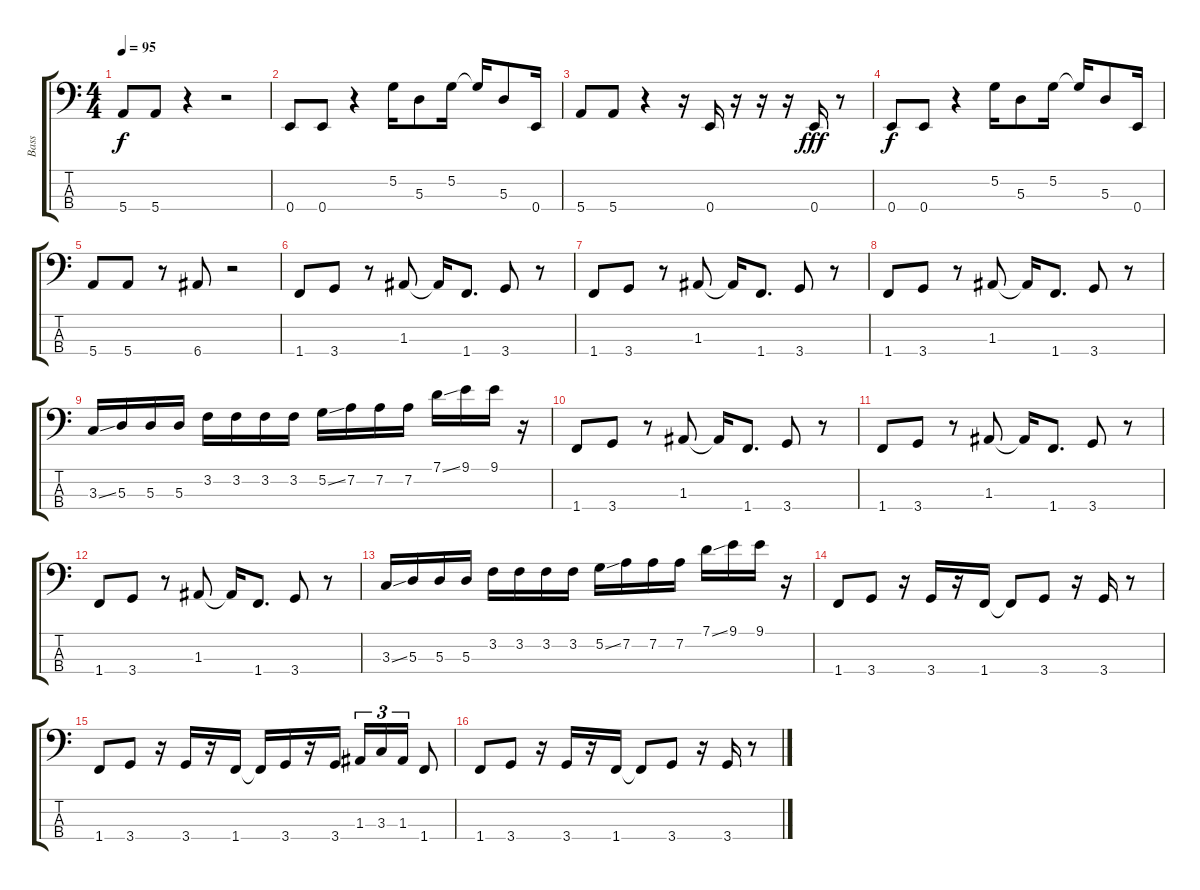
\track ("Bass" "Bass") {instrument electricbassfinger}
\staff {score tabs}
\tuning (G2 D2 A1 E1) {hide}
\ts (4 4)
\tempo 95
\clef f4
\ks c
5.4.8{dy f} 5.4.8 r.4 r.2 |
0.4.8 0.4.8 r.4 5.2.16 5.3.8 5.2.16 5.2{t}.16 5.3.8 0.4.16 |
5.4.8 5.4.8 r.4 r.16 0.4.16 r.16 r.16 r.16 0.4.16{dy fff} r.8 |
0.4.8{dy f} 0.4.8 r.4 5.2.16 5.3.8 5.2.16 5.2{t}.16 5.3.8 0.4.16 |
5.4.8 5.4.8 r.8 6.4.8 r.2 |
1.4.8 3.4.8 r.8 1.3.8 1.3{t}.16 1.4.8{d} 3.4.8 r.8 |
1.4.8 3.4.8 r.8 1.3.8 1.3{t}.16 1.4.8{d} 3.4.8 r.8 |
1.4.8 3.4.8 r.8 1.3.8 1.3{t}.16 1.4.8{d} 3.4.8 r.8 |
3.3{ss}.16 5.3.16 5.3.16 5.3.16 3.2.16 3.2.16 3.2.16 3.2.16 5.2{ss}.16 7.2.16 7.2.16 7.2.16 7.1{ss}.16 9.1.16 9.1.16 r.16 |
1.4.8 3.4.8 r.8 1.3.8 1.3{t}.16 1.4.8{d} 3.4.8 r.8 |
1.4.8 3.4.8 r.8 1.3.8 1.3{t}.16 1.4.8{d} 3.4.8 r.8 |
1.4.8 3.4.8 r.8 1.3.8 1.3{t}.16 1.4.8{d} 3.4.8 r.8 |
3.3{ss}.16 5.3.16 5.3.16 5.3.16 3.2.16 3.2.16 3.2.16 3.2.16 5.2{ss}.16 7.2.16 7.2.16 7.2.16 7.1{ss}.16 9.1.16 9.1.16 r.16 |
1.4.8 3.4.8 r.16 3.4.16 r.16 1.4.16 1.4{t}.8 3.4.8 r.16 3.4.16 r.8 |
1.4.8 3.4.8 r.16 3.4.16 r.16 1.4.16 1.4{t}.16 3.4.16 r.16 3.4.16 1.3.16{tu (3 2)} 3.3.16{tu (3 2)} 1.3.16{tu (3 2)} 1.4.8 |
1.4.8 3.4.8 r.16 3.4.16 r.16 1.4.16 1.4{t}.8 3.4.8 r.16 3.4.16 r.8
